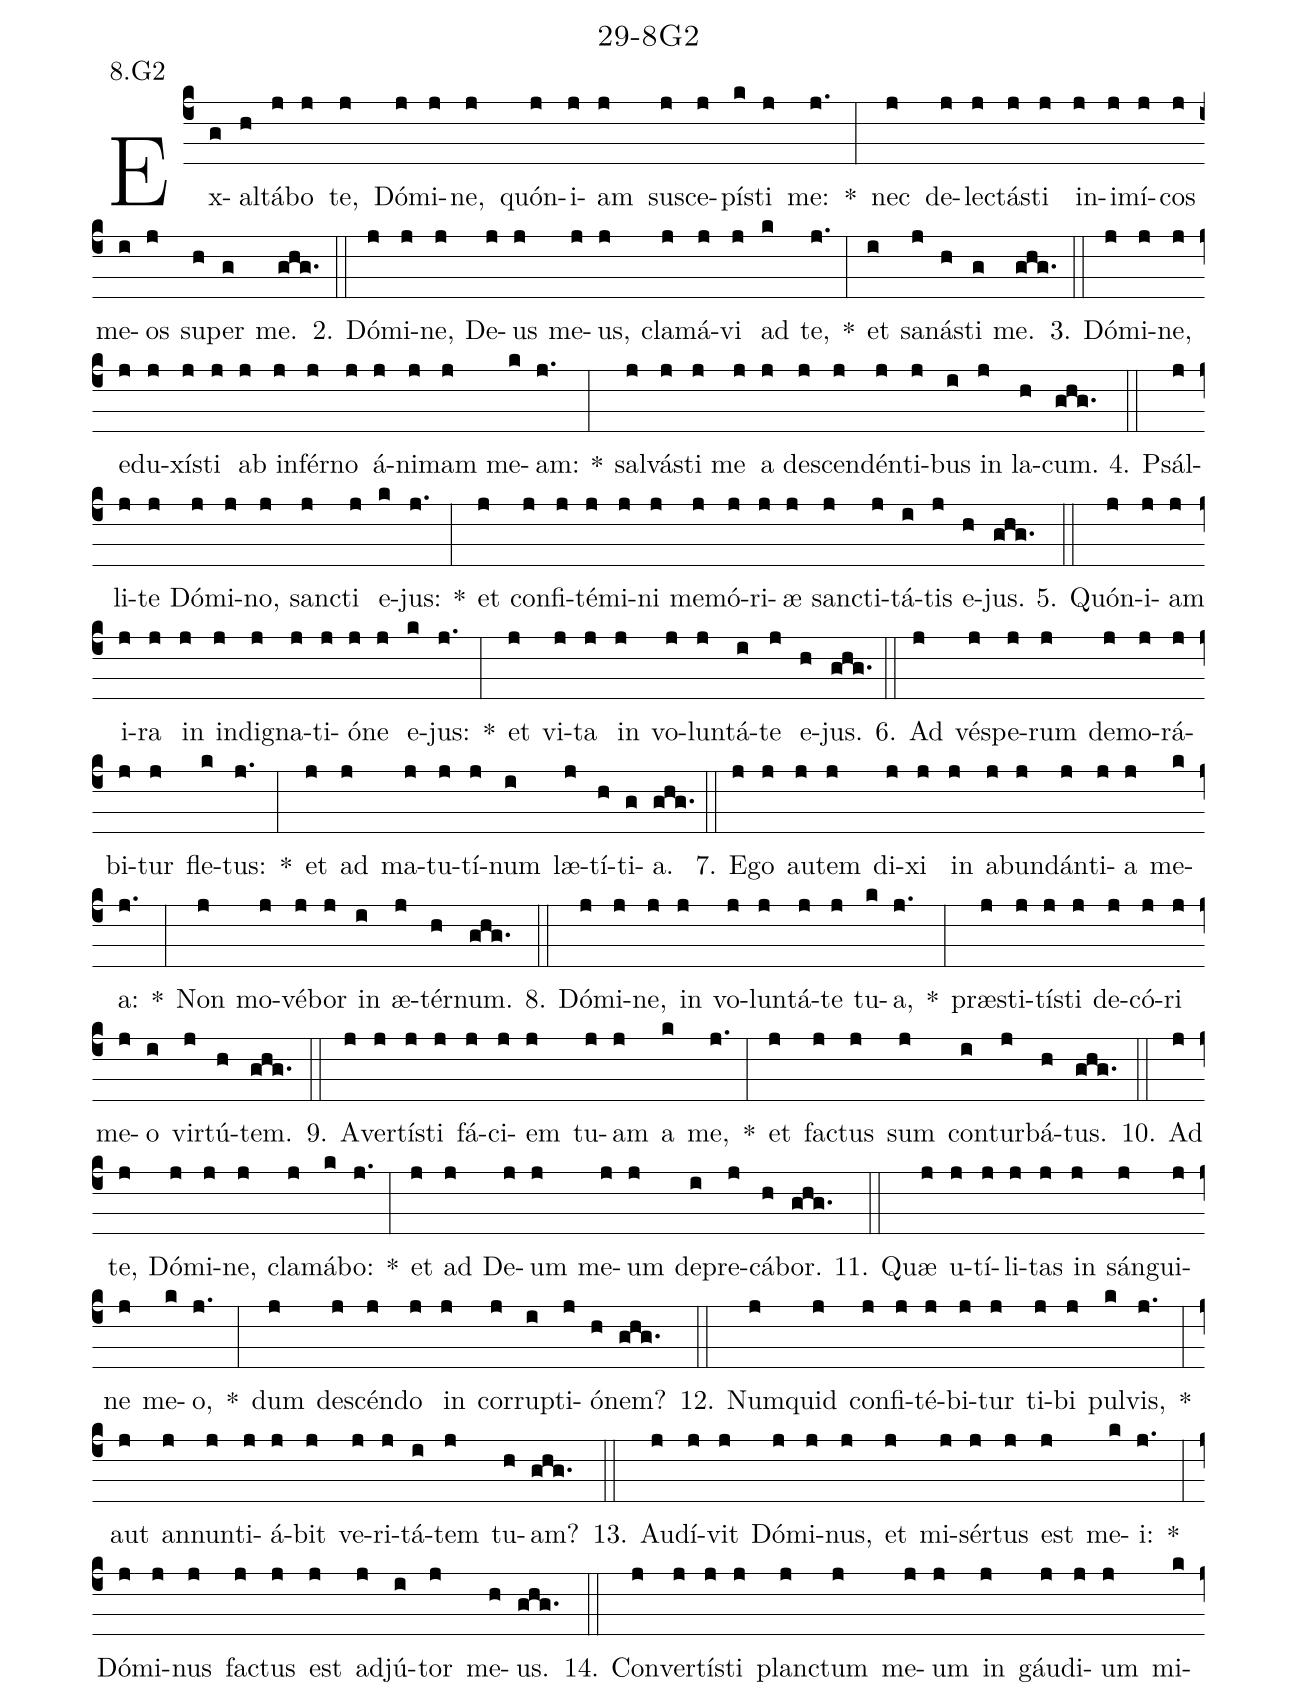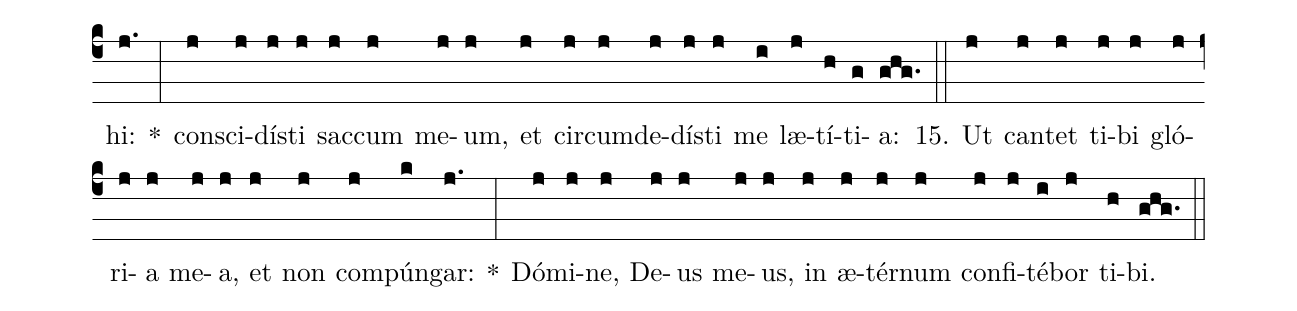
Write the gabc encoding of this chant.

name: 29-8G2;
annotation: 8.G2;
%%
(c4)Ex(g)al(h)tá(j)bo(j) te,(j) Dó(j)mi(j)ne,(j) quón(j)i(j)am(j) su(j)sce(j)pís(k)ti(j) me:(j.) *(:) nec(j) de(j)lec(j)tás(j)ti(j) in(j)i(j)mí(j)cos(j) me(i)os(j) su(h)per(g) me.(ghg.) (::)
2. Dó(j)mi(j)ne,(j) De(j)us(j) me(j)us,(j) cla(j)má(j)vi(j) ad(k) te,(j.) *(:) et(i) sa(j)nás(h)ti(g) me.(ghg.) (::)
3. Dó(j)mi(j)ne,(j) e(j)du(j)xís(j)ti(j) ab(j) in(j)fér(j)no(j) á(j)ni(j)mam(j) me(k)am:(j.) *(:) sal(j)vás(j)ti(j) me(j) a(j) de(j)scen(j)dén(j)ti(j)bus(i) in(j) la(h)cum.(ghg.) (::)
4. Psál(j)li(j)te(j) Dó(j)mi(j)no,(j) sanc(j)ti(j) e(k)jus:(j.) *(:) et(j) con(j)fi(j)té(j)mi(j)ni(j) me(j)mó(j)ri(j)æ(j) sanc(j)ti(j)tá(i)tis(j) e(h)jus.(ghg.) (::)
5. Quón(j)i(j)am(j) i(j)ra(j) in(j) in(j)di(j)gna(j)ti(j)ó(j)ne(j) e(k)jus:(j.) *(:) et(j) vi(j)ta(j) in(j) vo(j)lun(j)tá(i)te(j) e(h)jus.(ghg.) (::)
6. Ad(j) vés(j)pe(j)rum(j) de(j)mo(j)rá(j)bi(j)tur(j) fle(k)tus:(j.) *(:) et(j) ad(j) ma(j)tu(j)tí(j)num(i) læ(j)tí(h)ti(g)a.(ghg.) (::)
7. E(j)go(j) au(j)tem(j) di(j)xi(j) in(j) ab(j)un(j)dán(j)ti(j)a(j) me(k)a:(j.) *(:) Non(j) mo(j)vé(j)bor(j) in(i) æ(j)tér(h)num.(ghg.) (::)
8. Dó(j)mi(j)ne,(j) in(j) vo(j)lun(j)tá(j)te(j) tu(k)a,(j.) *(:) præ(j)sti(j)tís(j)ti(j) de(j)có(j)ri(j) me(j)o(i) vir(j)tú(h)tem.(ghg.) (::)
9. A(j)ver(j)tís(j)ti(j) fá(j)ci(j)em(j) tu(j)am(j) a(k) me,(j.) *(:) et(j) fac(j)tus(j) sum(j) con(i)tur(j)bá(h)tus.(ghg.) (::)
10. Ad(j) te,(j) Dó(j)mi(j)ne,(j) cla(j)má(k)bo:(j.) *(:) et(j) ad(j) De(j)um(j) me(j)um(j) de(i)pre(j)cá(h)bor.(ghg.) (::)
11. Quæ(j) u(j)tí(j)li(j)tas(j) in(j) sán(j)gui(j)ne(j) me(k)o,(j.) *(:) dum(j) de(j)scén(j)do(j) in(j) cor(j)rup(i)ti(j)ó(h)nem?(ghg.) (::)
12. Num(j)quid(j) con(j)fi(j)té(j)bi(j)tur(j) ti(j)bi(j) pul(k)vis,(j.) *(:) aut(j) an(j)nun(j)ti(j)á(j)bit(j) ve(j)ri(j)tá(i)tem(j) tu(h)am?(ghg.) (::)
13. Au(j)dí(j)vit(j) Dó(j)mi(j)nus,(j) et(j) mi(j)sér(j)tus(j) est(j) me(k)i:(j.) *(:) Dó(j)mi(j)nus(j) fac(j)tus(j) est(j) ad(j)jú(i)tor(j) me(h)us.(ghg.) (::)
14. Con(j)ver(j)tís(j)ti(j) planc(j)tum(j) me(j)um(j) in(j) gáu(j)di(j)um(j) mi(k)hi:(j.) *(:) con(j)sci(j)dís(j)ti(j) sac(j)cum(j) me(j)um,(j) et(j) cir(j)cum(j)de(j)dís(j)ti(j) me(i) læ(j)tí(h)ti(g)a:(ghg.) (::)
15. Ut(j) can(j)tet(j) ti(j)bi(j) gló(j)ri(j)a(j) me(j)a,(j) et(j) non(j) com(j)pún(k)gar:(j.) *(:) Dó(j)mi(j)ne,(j) De(j)us(j) me(j)us,(j) in(j) æ(j)tér(j)num(j) con(j)fi(j)té(i)bor(j) ti(h)bi.(ghg.) (::)
